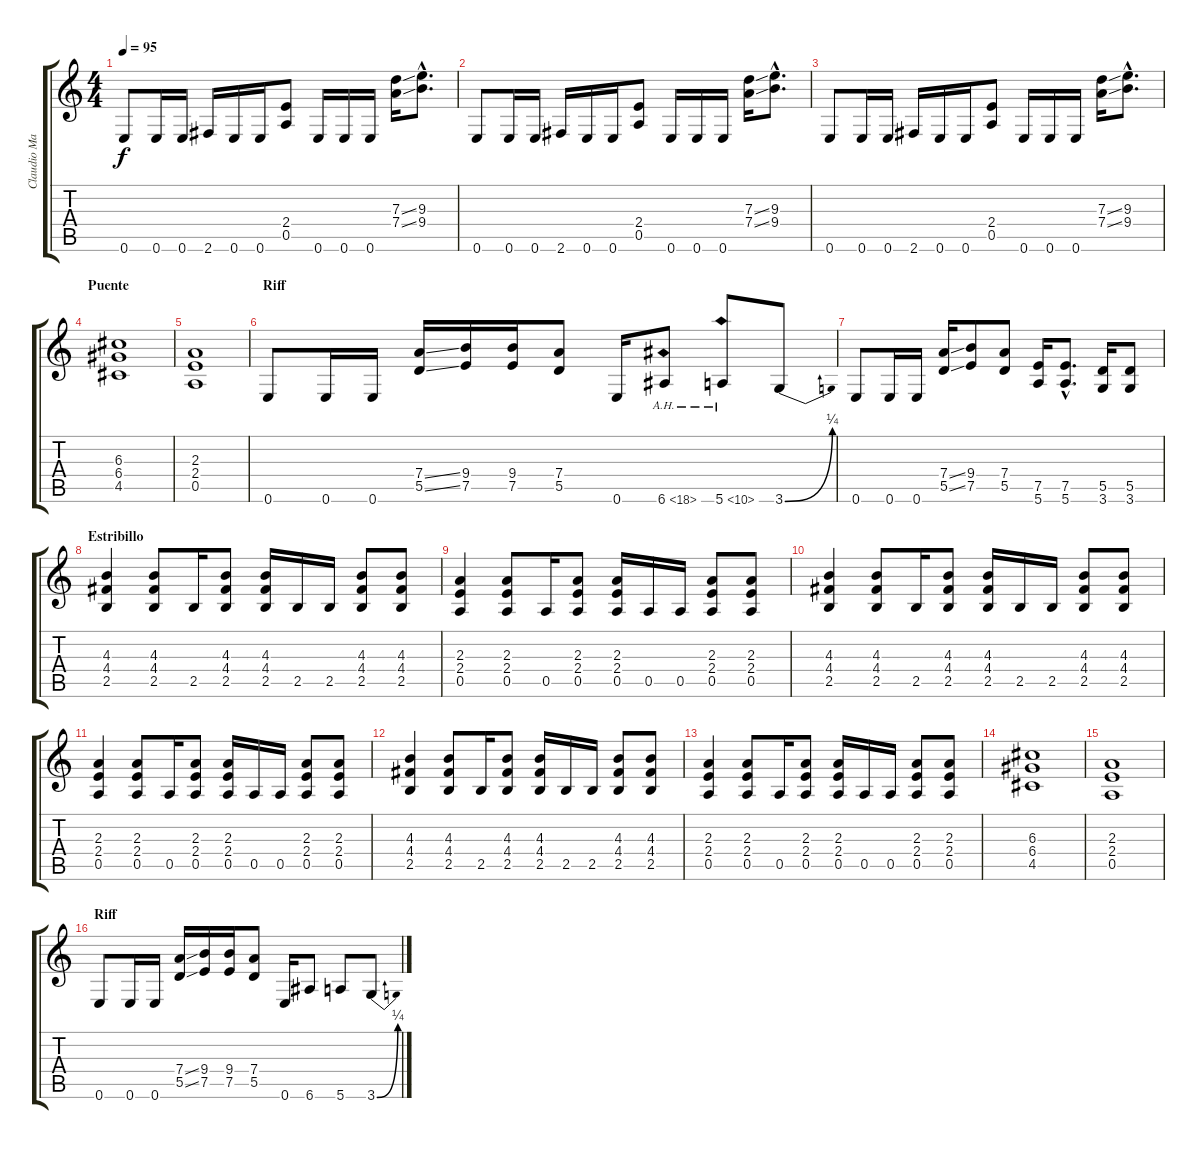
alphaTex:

\track ("Claudio Marciello (Gtr 2)" "Claudio Ma") {instrument distortionguitar}
\staff {score tabs}
\tuning (E4 B3 G3 D3 A2 E2) {hide}
\ts (4 4)
\tempo 95
\clef g2
\ks c
0.6.8{dy f} 0.6.16 0.6.16 2.6.16 0.6.16 0.6.16 (2.4 0.5).8 0.6.16 0.6.16 0.6.16 (7.3{ss} 7.4{ss}).16 (9.3{hac} 9.4{hac}).8{d} |
0.6.8 0.6.16 0.6.16 2.6.16 0.6.16 0.6.16 (2.4 0.5).8 0.6.16 0.6.16 0.6.16 (7.3{ss} 7.4{ss}).16 (9.3{hac} 9.4{hac}).8{d} |
0.6.8 0.6.16 0.6.16 2.6.16 0.6.16 0.6.16 (2.4 0.5).8 0.6.16 0.6.16 0.6.16 (7.3{ss} 7.4{ss}).16 (9.3{hac} 9.4{hac}).8{d} |
\section ("" "Puente")
(6.3 6.4 4.5).1 |
(2.3 2.4 0.5).1 |
\section ("" "Riff")
0.6.8 0.6.16 0.6.16 (7.4{ss} 5.5{ss}).16 (9.4 7.5).16 (9.4 7.5).16 (7.4 5.5).8 0.6.16 6.6{ah 12}.8 5.6{ah 5}.8 3.6{be (bend 0 0 60 1)}.8 |
0.6.8 0.6.16 0.6.16 (7.4{ss} 5.5{ss}).16 (9.4 7.5).8 (7.4 5.5).8 (7.5 5.6).16 (7.5{hac} 5.6{hac}).8{d} (5.5 3.6).16 (5.5 3.6).8 |
\section ("" "Estribillo")
(4.3 4.4 2.5).4 (4.3 4.4 2.5).8 2.5.16 (4.3 4.4 2.5).8 (4.3 4.4 2.5).16 2.5.16 2.5.16 (4.3 4.4 2.5).8 (4.3 4.4 2.5).8 |
(2.3 2.4 0.5).4 (2.3 2.4 0.5).8 0.5.16 (2.3 2.4 0.5).8 (2.3 2.4 0.5).16 0.5.16 0.5.16 (2.3 2.4 0.5).8 (2.3 2.4 0.5).8 |
(4.3 4.4 2.5).4 (4.3 4.4 2.5).8 2.5.16 (4.3 4.4 2.5).8 (4.3 4.4 2.5).16 2.5.16 2.5.16 (4.3 4.4 2.5).8 (4.3 4.4 2.5).8 |
(2.3 2.4 0.5).4 (2.3 2.4 0.5).8 0.5.16 (2.3 2.4 0.5).8 (2.3 2.4 0.5).16 0.5.16 0.5.16 (2.3 2.4 0.5).8 (2.3 2.4 0.5).8 |
(4.3 4.4 2.5).4 (4.3 4.4 2.5).8 2.5.16 (4.3 4.4 2.5).8 (4.3 4.4 2.5).16 2.5.16 2.5.16 (4.3 4.4 2.5).8 (4.3 4.4 2.5).8 |
(2.3 2.4 0.5).4 (2.3 2.4 0.5).8 0.5.16 (2.3 2.4 0.5).8 (2.3 2.4 0.5).16 0.5.16 0.5.16 (2.3 2.4 0.5).8 (2.3 2.4 0.5).8 |
(6.3 6.4 4.5).1 |
(2.3 2.4 0.5).1 |
\section ("" "Riff")
0.6.8 0.6.16 0.6.16 (7.4{ss} 5.5{ss}).16 (9.4 7.5).16 (9.4 7.5).16 (7.4 5.5).8 0.6.16 6.6.8 5.6.8 3.6{be (bend 0 0 60 1)}.8
